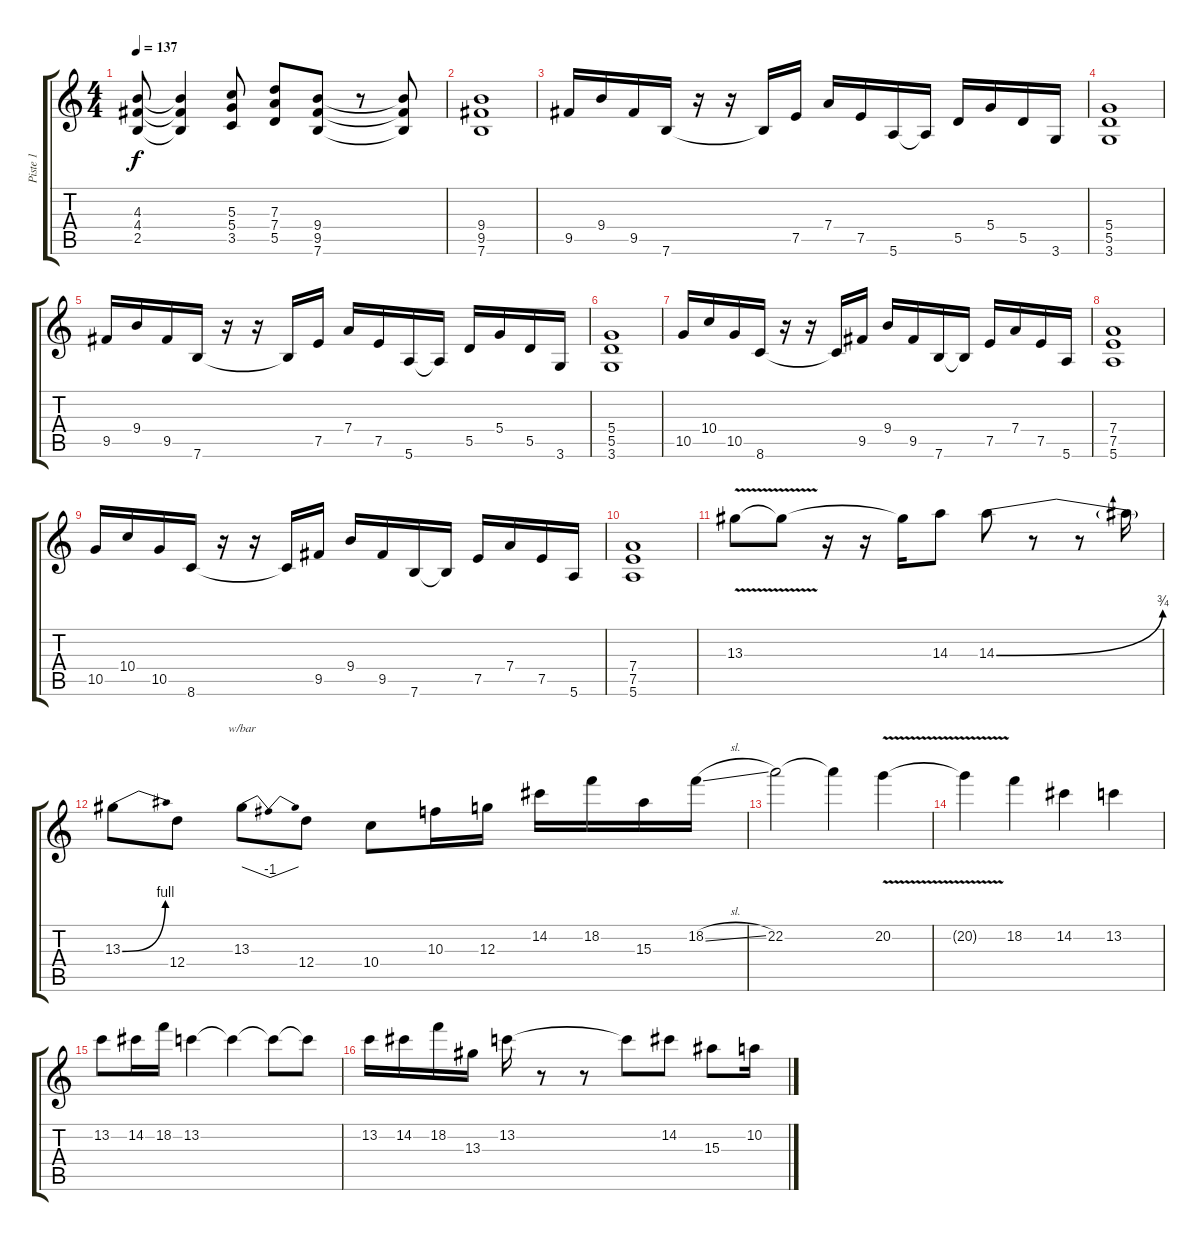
\track ("Piste 1" "Piste 1") {instrument distortionguitar}
\staff {score tabs}
\tuning (E4 B3 G3 D3 A2 E2) {hide}
\ts (4 4)
\tempo 137
\clef g2
\ks c
(4.3 4.4 2.5).8{dy f} (4.3{t} 4.4{t} 2.5{t}).4 (5.3 5.4 3.5).8 (7.3 7.4 5.5).8 (9.4 9.5 7.6).8 r.8 (9.4{t} 9.5{t} 7.6{t}).8 |
(9.4 9.5 7.6).1 |
9.5.16 9.4.16 9.5.16 7.6.16 r.16 r.16 7.6{t}.16 7.5.16 7.4.16 7.5.16 5.6.16 5.6{t}.16 5.5.16 5.4.16 5.5.16 3.6.16 |
(5.4 5.5 3.6).1 |
9.5.16 9.4.16 9.5.16 7.6.16 r.16 r.16 7.6{t}.16 7.5.16 7.4.16 7.5.16 5.6.16 5.6{t}.16 5.5.16 5.4.16 5.5.16 3.6.16 |
(5.4 5.5 3.6).1 |
10.5.16 10.4.16 10.5.16 8.6.16 r.16 r.16 8.6{t}.16 9.5.16 9.4.16 9.5.16 7.6.16 7.6{t}.16 7.5.16 7.4.16 7.5.16 5.6.16 |
(7.4 7.5 5.6).1 |
10.5.16 10.4.16 10.5.16 8.6.16 r.16 r.16 8.6{t}.16 9.5.16 9.4.16 9.5.16 7.6.16 7.6{t}.16 7.5.16 7.4.16 7.5.16 5.6.16 |
(7.4 7.5 5.6).1 |
13.3{v}.8 13.3{t}.8 r.16 r.16 13.3{t}.16 14.3.8 14.3{be (bend 0 0 60 3)}.8 r.8 r.8 14.3{t}.16 |
13.3{be (bend 0 0 60 4)}.8 12.4.8 13.3.8{tbe (dip default 0 0 30 -4 60 0)} 12.4.8 10.4.8 10.3.16 12.3.16 14.2.16 18.2.16 15.3.16 18.2{sl}.16 |
22.2.2 22.2{t}.4 20.2{v}.4 |
20.2{t}.4 18.2.4 14.2.4 13.2.4 |
13.2.8 14.2.16 18.2.16 13.2.4 13.2{t}.4 13.2{t}.8 13.2{t}.8 |
13.2.16 14.2.16 18.2.16 13.3.16 13.2.16 r.8 r.8 13.2{t}.8 14.2.8 15.3.8 10.2.16
